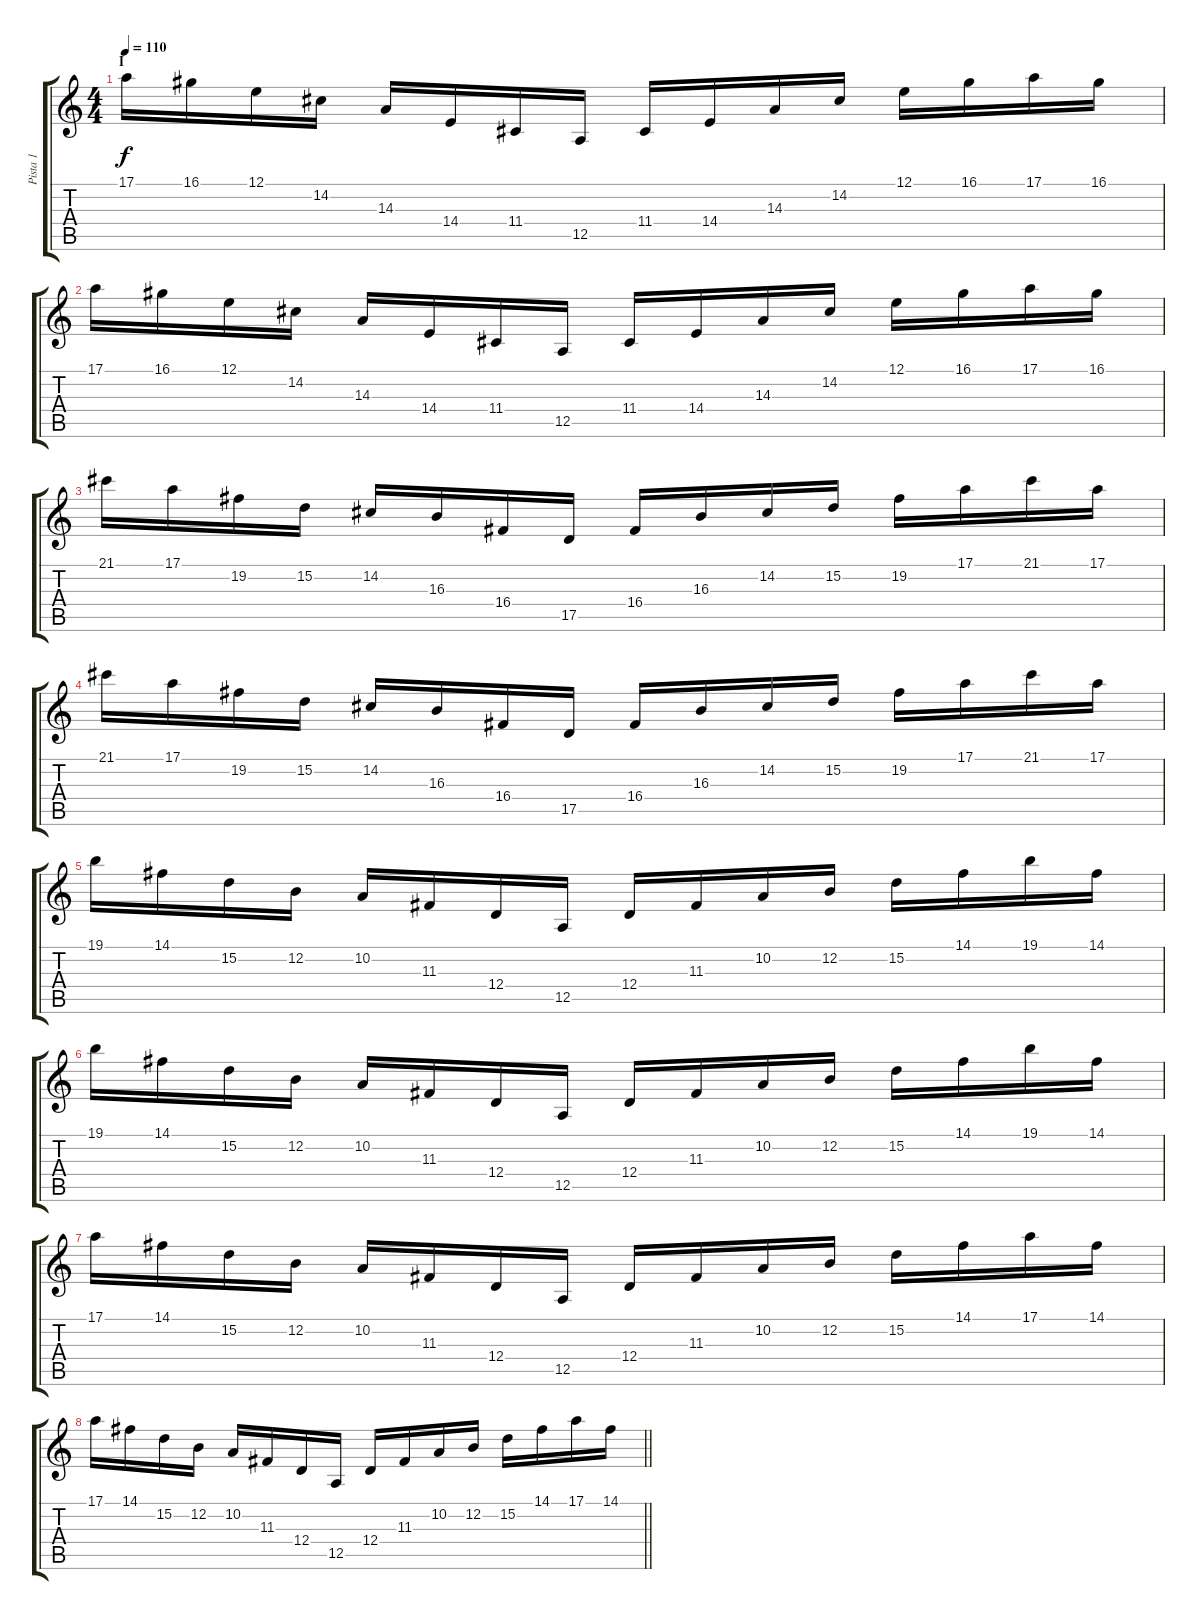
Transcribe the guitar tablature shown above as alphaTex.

\track ("Pista 1" "Pista 1") {instrument stringensemble1}
\staff {score tabs}
\tuning (E4 B3 G3 D3 A2 E2) {hide}
\ts (4 4)
\section ("" "I")
\tempo 110
\clef g2
\ks c
17.1.16{dy f} 16.1.16 12.1.16 14.2.16 14.3.16 14.4.16 11.4.16 12.5.16 11.4.16 14.4.16 14.3.16 14.2.16 12.1.16 16.1.16 17.1.16 16.1.16 |
17.1.16 16.1.16 12.1.16 14.2.16 14.3.16 14.4.16 11.4.16 12.5.16 11.4.16 14.4.16 14.3.16 14.2.16 12.1.16 16.1.16 17.1.16 16.1.16 |
21.1.16 17.1.16 19.2.16 15.2.16 14.2.16 16.3.16 16.4.16 17.5.16 16.4.16 16.3.16 14.2.16 15.2.16 19.2.16 17.1.16 21.1.16 17.1.16 |
21.1.16 17.1.16 19.2.16 15.2.16 14.2.16 16.3.16 16.4.16 17.5.16 16.4.16 16.3.16 14.2.16 15.2.16 19.2.16 17.1.16 21.1.16 17.1.16 |
19.1.16 14.1.16 15.2.16 12.2.16 10.2.16 11.3.16 12.4.16 12.5.16 12.4.16 11.3.16 10.2.16 12.2.16 15.2.16 14.1.16 19.1.16 14.1.16 |
19.1.16 14.1.16 15.2.16 12.2.16 10.2.16 11.3.16 12.4.16 12.5.16 12.4.16 11.3.16 10.2.16 12.2.16 15.2.16 14.1.16 19.1.16 14.1.16 |
17.1.16 14.1.16 15.2.16 12.2.16 10.2.16 11.3.16 12.4.16 12.5.16 12.4.16 11.3.16 10.2.16 12.2.16 15.2.16 14.1.16 17.1.16 14.1.16 |
\barLineRight lightlight
17.1.16 14.1.16 15.2.16 12.2.16 10.2.16 11.3.16 12.4.16 12.5.16 12.4.16 11.3.16 10.2.16 12.2.16 15.2.16 14.1.16 17.1.16 14.1.16
